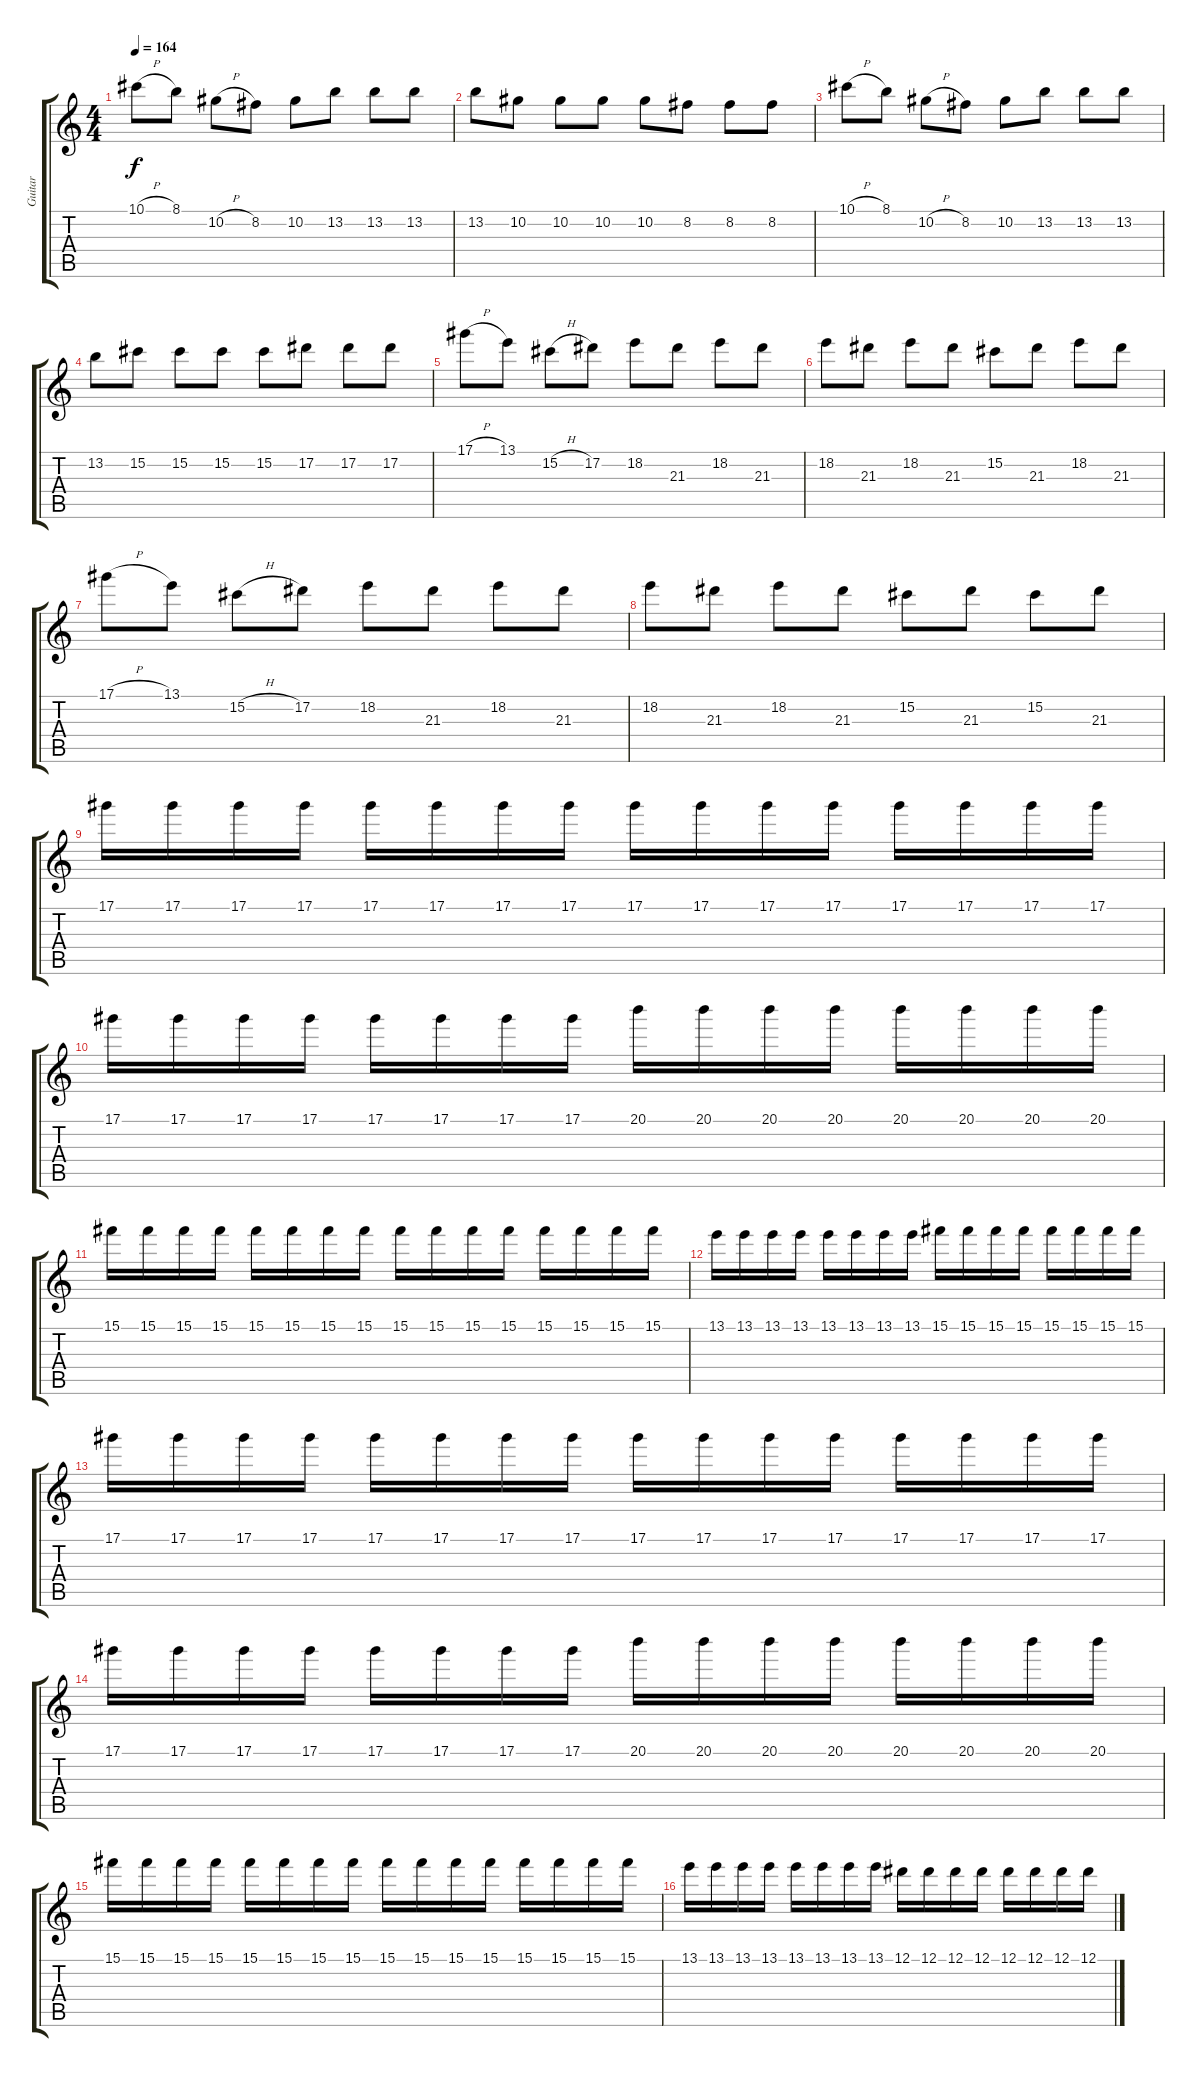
\track ("Guitar" "Guitar") {instrument distortionguitar}
\staff {score tabs}
\tuning (Eb4 Bb3 Gb3 Db3 Ab2 Db2) {hide}
\ts (4 4)
\tempo 164
\clef g2
\ks c
10.1{h}.8{dy f} 8.1.8 10.2{h}.8 8.2.8 10.2.8 13.2.8 13.2.8 13.2.8 |
13.2.8 10.2.8 10.2.8 10.2.8 10.2.8 8.2.8 8.2.8 8.2.8 |
10.1{h}.8 8.1.8 10.2{h}.8 8.2.8 10.2.8 13.2.8 13.2.8 13.2.8 |
13.2.8 15.2.8 15.2.8 15.2.8 15.2.8 17.2.8 17.2.8 17.2.8 |
17.1{h}.8 13.1.8 15.2{h}.8 17.2.8 18.2.8 21.3.8 18.2.8 21.3.8 |
18.2.8 21.3.8 18.2.8 21.3.8 15.2.8 21.3.8 18.2.8 21.3.8 |
17.1{h}.8 13.1.8 15.2{h}.8 17.2.8 18.2.8 21.3.8 18.2.8 21.3.8 |
18.2.8 21.3.8 18.2.8 21.3.8 15.2.8 21.3.8 15.2.8 21.3.8 |
17.1.16 17.1.16 17.1.16 17.1.16 17.1.16 17.1.16 17.1.16 17.1.16 17.1.16 17.1.16 17.1.16 17.1.16 17.1.16 17.1.16 17.1.16 17.1.16 |
17.1.16 17.1.16 17.1.16 17.1.16 17.1.16 17.1.16 17.1.16 17.1.16 20.1.16 20.1.16 20.1.16 20.1.16 20.1.16 20.1.16 20.1.16 20.1.16 |
15.1.16 15.1.16 15.1.16 15.1.16 15.1.16 15.1.16 15.1.16 15.1.16 15.1.16 15.1.16 15.1.16 15.1.16 15.1.16 15.1.16 15.1.16 15.1.16 |
13.1.16 13.1.16 13.1.16 13.1.16 13.1.16 13.1.16 13.1.16 13.1.16 15.1.16 15.1.16 15.1.16 15.1.16 15.1.16 15.1.16 15.1.16 15.1.16 |
17.1.16 17.1.16 17.1.16 17.1.16 17.1.16 17.1.16 17.1.16 17.1.16 17.1.16 17.1.16 17.1.16 17.1.16 17.1.16 17.1.16 17.1.16 17.1.16 |
17.1.16 17.1.16 17.1.16 17.1.16 17.1.16 17.1.16 17.1.16 17.1.16 20.1.16 20.1.16 20.1.16 20.1.16 20.1.16 20.1.16 20.1.16 20.1.16 |
15.1.16 15.1.16 15.1.16 15.1.16 15.1.16 15.1.16 15.1.16 15.1.16 15.1.16 15.1.16 15.1.16 15.1.16 15.1.16 15.1.16 15.1.16 15.1.16 |
13.1.16 13.1.16 13.1.16 13.1.16 13.1.16 13.1.16 13.1.16 13.1.16 12.1.16 12.1.16 12.1.16 12.1.16 12.1.16 12.1.16 12.1.16 12.1.16
